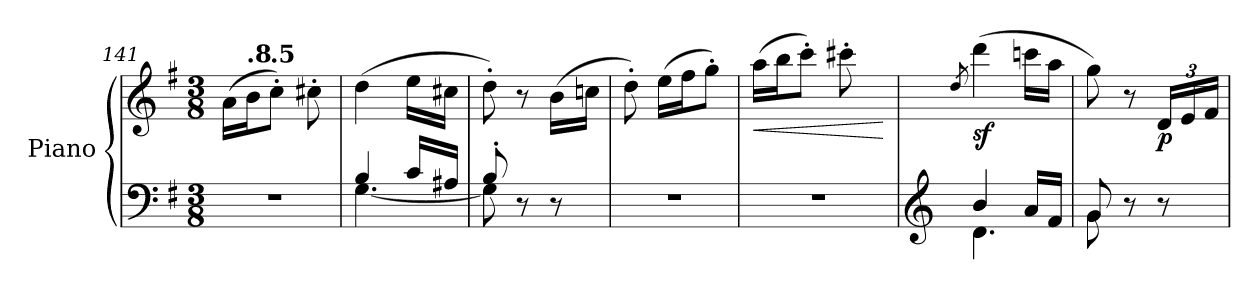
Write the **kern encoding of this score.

**kern	**kern	**dynam
*part1	*part1	*part1
*staff2	*staff1	*staff1/2
*I"Piano	*	*
*I'Pno.	*	*
*clefF4	*clefG2	*
*k[f#]	*k[f#]	*
*M3/8	*M3/8	*
*MM126	*MM126	*
=141	=141	=141
4.r	(>16a\LL	.
*	*MM129	*
!	!LO:TX:a:B:t=.8	!
.	16b\J	.
*	*MM134	*
!	!LO:TX:a:B:t=.5	!
.	8cc'\J)	.
*	*MM143	*
.	8cc#X'\	.
=142	=142	=142
*^	*	*
4B/	[4.G\	(>4dd\	.
16c/LL	.	16ee\LL	.
16A#X/JJ	.	16cc#X\JJ	.
=143	=143	=143	=143
8B'/	8G\]	8dd'\)	.
8r	4ryy	8r	.
8r	.	(>16b\LL	.
.	.	16ccn\JJ	.
*v	*v	*	*
=144	=144	=144
4.r	8dd'\)	.
.	(>16ee\LL	.
.	16ff#\J	.
.	8gg'\J)	.
=145	=145	=145
!	!	!LO:HP:b
*	*^	*
4.r	(>16aa\LL	8ryy	<
.	16bb\J	.	.
.	8ccc'\J)	8ryy	.
.	8ccc#X'\	24ryy	.
.	.	24ryy	.
.	.	24ddyy	.
*	*v	*v	*
.	.	[
=146	=146	=146
*clefG2	*	*
.	8qdd/	.
*^	*^	*
!	!	!	!	!LO:DY:b
4b/	4.d\	(>4ddd\	4dddyy	sf
16a/LL	.	16cccn\LL	8ryy	.
16f#/JJ	.	16aa\JJ	.	.
*	*	*v	*v	*
!!LO:LB:g=z
=147	=147	=147	=147
8g/	8g\	8gg\)	.
8r	4ryy	8r	.
*	*	*Xbrackettup	*
*	*	*MM120	*
!	!	!	!LO:DY:b
8r	.	24d/LL	p
.	.	24e/	.
.	.	24f#/JJ	.
*v	*v	*	*
=	=	=
*-	*-	*-
